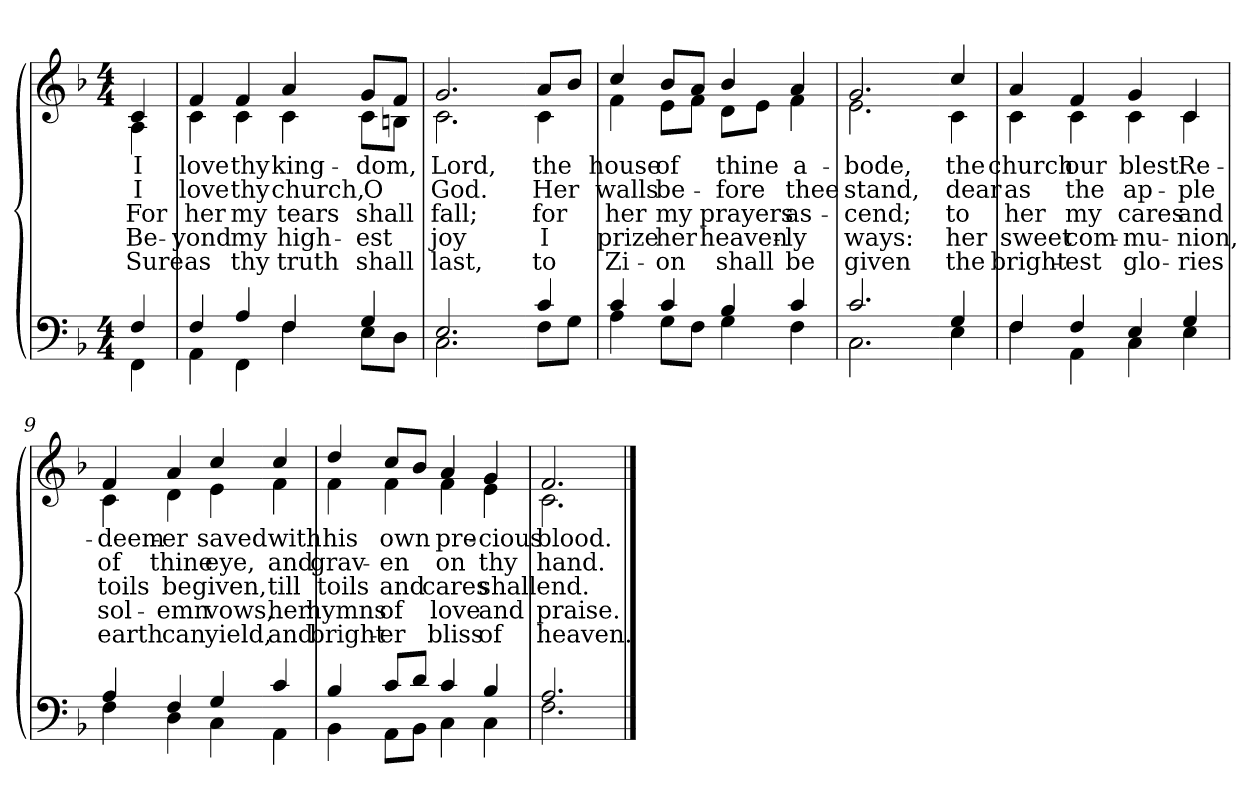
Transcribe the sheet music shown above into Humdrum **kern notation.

**kern	**kern	**text	**text	**text	**text	**text
*part2	*part1	*part1	*part1	*part1	*part1	*part1
*staff2	*staff1	*staff1	*staff1	*staff1	*staff1	*staff1
*clefF4	*clefG2	*	*	*	*	*
*k[b-]	*k[b-]	*	*	*	*	*
*M4/4	*M4/4	*	*	*	*	*
=1	=1	=1	=1	=1	=1	=1
*^	*	*	*	*	*	*
!	!	!LO:TX:b:i:t=Verse	!	!	!	!	!
!	!	!	!LO:LY:b	!LO:LY:b	!LO:LY:b	!LO:LY:b	!LO:LY:b
*	*	*^	*	*	*	*	*
4F/	4FF\	4c/	4A\	I	I	For	Be-	Sure
=2	=2	=2	=2	=2	=2	=2	=2	=2
!	!	!	!	!LO:LY:b	!LO:LY:b	!LO:LY:b	!LO:LY:b	!LO:LY:b
4F/	4AA\	4f/	4c\	love	love	her	-yond	as
!	!	!	!	!LO:LY:b	!LO:LY:b	!LO:LY:b	!LO:LY:b	!LO:LY:b
4A/	4FF\	4f/	4c\	thy	thy	my	my	thy
!	!	!	!	!LO:LY:b	!LO:LY:b	!LO:LY:b	!LO:LY:b	!LO:LY:b
4F/	4F\	4a/	4c\	king-	church,	tears	high-	truth
!	!	!	!	!LO:LY:b	!LO:LY:b	!LO:LY:b	!LO:LY:b	!LO:LY:b
4G/	8E\L	8g/L	8c\L	-dom,	O	shall	-est	shall
.	8D\J	8f/J	8Bn\J	.	.	.	.	.
=3	=3	=3	=3	=3	=3	=3	=3	=3
!	!	!	!	!LO:LY:b	!LO:LY:b	!LO:LY:b	!LO:LY:b	!LO:LY:b
2.E/	2.C\	2.g/	2.c\	Lord,	God.	fall;	joy	last,
!!LO:LB:g=z	!!
=4-	=4-	=4-	=4-	=4-	=4-	=4-	=4-	=4-
!	!	!	!	!LO:LY:b	!LO:LY:b	!LO:LY:b	!LO:LY:b	!LO:LY:b
4c/	8F\L	8a/L	4c\	the	Her	for	I	to
.	8G\J	8b-/J	.	.	.	.	.	.
=5	=5	=5	=5	=5	=5	=5	=5	=5
!	!	!	!	!LO:LY:b	!LO:LY:b	!LO:LY:b	!LO:LY:b	!LO:LY:b
4c/	4A\	4cc/	4f\	house	walls	her	prize	Zi-
!	!	!	!	!LO:LY:b	!LO:LY:b	!LO:LY:b	!LO:LY:b	!LO:LY:b
4c/	8G\L	8b-/L	8e\L	of	be-	my	her	-on
.	8F\J	8a/J	8f\J	.	.	.	.	.
!	!	!	!	!LO:LY:b	!LO:LY:b	!LO:LY:b	!LO:LY:b	!LO:LY:b
4B-/	4G\	4b-/	8d\L	thine	-fore	prayers	heaven-	shall
.	.	.	8e\J	.	.	.	.	.
!	!	!	!	!LO:LY:b	!LO:LY:b	!LO:LY:b	!LO:LY:b	!LO:LY:b
4c/	4F\	4a/	4f\	a-	thee	as-	-ly	be
=6	=6	=6	=6	=6	=6	=6	=6	=6
!	!	!	!	!LO:LY:b	!LO:LY:b	!LO:LY:b	!LO:LY:b	!LO:LY:b
2.c/	2.C\	2.g/	2.e\	-bode,	stand,	-cend;	ways:	given
!!LO:LB:g=z	!!
=7-	=7-	=7-	=7-	=7-	=7-	=7-	=7-	=7-
!	!	!	!	!LO:LY:b	!LO:LY:b	!LO:LY:b	!LO:LY:b	!LO:LY:b
4G/	4E\	4cc/	4c\	the	dear	to	her	the
=8	=8	=8	=8	=8	=8	=8	=8	=8
!	!	!	!	!LO:LY:b	!LO:LY:b	!LO:LY:b	!LO:LY:b	!LO:LY:b
4F/	4F\	4a/	4c\	church	as	her	sweet	bright-
!	!	!	!	!LO:LY:b	!LO:LY:b	!LO:LY:b	!LO:LY:b	!LO:LY:b
4F/	4AA\	4f/	4c\	our	the	my	com-	-est
!	!	!	!	!LO:LY:b	!LO:LY:b	!LO:LY:b	!LO:LY:b	!LO:LY:b
4E/	4C\	4g/	4c\	blest	ap-	cares	-mu-	glo-
!	!	!	!	!LO:LY:b	!LO:LY:b	!LO:LY:b	!LO:LY:b	!LO:LY:b
4G/	4E\	4c/	4c\	Re-	-ple	and	-nion,	-ries
=9	=9	=9	=9	=9	=9	=9	=9	=9
!	!	!	!	!LO:LY:b	!LO:LY:b	!LO:LY:b	!LO:LY:b	!LO:LY:b
4A/	4F\	4f/	4c\	-deem-	of	toils	sol-	earth
!	!	!	!	!LO:LY:b	!LO:LY:b	!LO:LY:b	!LO:LY:b	!LO:LY:b
4F/	4D\	4a/	4d\	-er	thine	be	-emn	can
!	!	!	!	!LO:LY:b	!LO:LY:b	!LO:LY:b	!LO:LY:b	!LO:LY:b
4G/	4C\	4cc/	4e\	saved	eye,	given,	vows,	yield,
!!LO:LB:g=z	!!
=10-	=10-	=10-	=10-	=10-	=10-	=10-	=10-	=10-
!	!	!	!	!LO:LY:b	!LO:LY:b	!LO:LY:b	!LO:LY:b	!LO:LY:b
4c/	4AA\	4cc/	4f\	with	and	till	her	and
=11	=11	=11	=11	=11	=11	=11	=11	=11
!	!	!	!	!LO:LY:b	!LO:LY:b	!LO:LY:b	!LO:LY:b	!LO:LY:b
4B-/	4BB-\	4dd/	4f\	his	grav-	toils	hymns	bright-
!	!	!	!	!LO:LY:b	!LO:LY:b	!LO:LY:b	!LO:LY:b	!LO:LY:b
8c/L	8AA\L	8cc/L	4f\	own	-en	and	of	-er
8d/J	8BB-\J	8b-/J	.	.	.	.	.	.
!	!	!	!	!LO:LY:b	!LO:LY:b	!LO:LY:b	!LO:LY:b	!LO:LY:b
4c/	4C\	4a/	4f\	pre-	on	cares	love	bliss
!	!	!	!	!LO:LY:b	!LO:LY:b	!LO:LY:b	!LO:LY:b	!LO:LY:b
4B-/	4C\	4g/	4e\	-cious	thy	shall	and	of
=12	=12	=12	=12	=12	=12	=12	=12	=12
!	!	!	!	!LO:LY:b	!LO:LY:b	!LO:LY:b	!LO:LY:b	!LO:LY:b
2.A/	2.F\	2.f/	2.c\	blood.	hand.	end.	praise.	heaven.
*v	*v	*	*	*	*	*	*	*
*	*v	*v	*	*	*	*	*
==	==	==	==	==	==	==
*-	*-	*-	*-	*-	*-	*-
